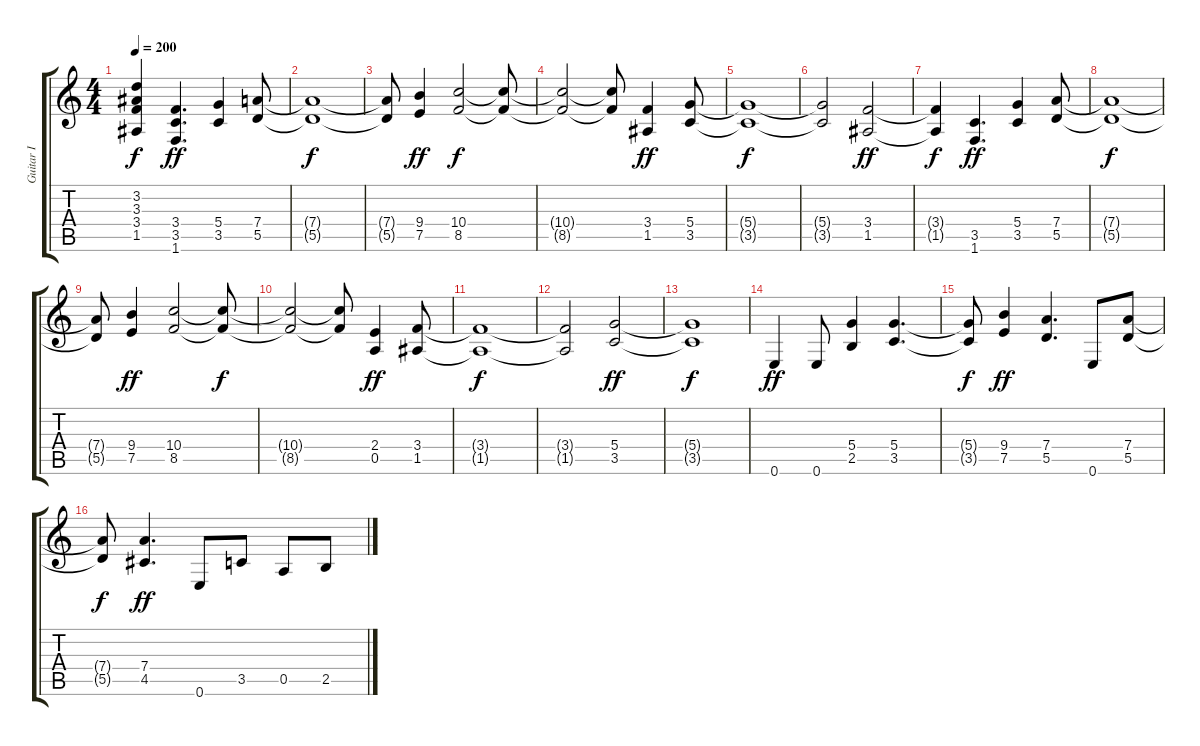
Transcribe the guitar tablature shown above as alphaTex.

\track ("Guitar I" "Guitar I") {instrument overdrivenguitar}
\staff {score tabs}
\tuning (E4 B3 G3 D3 A2 E2) {hide}
\ts (4 4)
\tempo 200
\clef g2
\ks c
(3.2{t} 3.3{t} 3.4{t} 1.5{t}).4{dy f} (3.4 3.5 1.6).4{d dy ff} (5.4 3.5).4 (7.4 5.5).8 |
(7.4{t} 5.5{t}).1{dy f} |
(7.4{t} 5.5{t}).8 (9.4 7.5).4{dy ff} (10.4 8.5).2{dy f} (10.4{t} 8.5{t}).8 |
(10.4{t} 8.5{t}).2 (10.4{t} 8.5{t}).8 (3.4 1.5).4{dy ff} (5.4 3.5).8 |
(5.4{t} 3.5{t}).1{dy f} |
(5.4{t} 3.5{t}).2 (3.4 1.5).2{dy ff} |
(3.4{t} 1.5{t}).4{dy f} (3.5 1.6).4{d dy ff} (5.4 3.5).4 (7.4 5.5).8 |
(7.4{t} 5.5{t}).1{dy f} |
(7.4{t} 5.5{t}).8 (9.4 7.5).4{dy ff} (10.4 8.5).2 (10.4{t} 8.5{t}).8{dy f} |
(10.4{t} 8.5{t}).2 (10.4{t} 8.5{t}).8 (2.4 0.5).4{dy ff} (3.4 1.5).8 |
(3.4{t} 1.5{t}).1{dy f} |
(3.4{t} 1.5{t}).2 (5.4 3.5).2{dy ff} |
(5.4{t} 3.5{t}).1{dy f} |
0.6.4{dy ff} 0.6.8 (5.4 2.5).4 (5.4 3.5).4{d} |
(5.4{t} 3.5{t}).8{dy f} (9.4 7.5).4{dy ff} (7.4 5.5).4{d} 0.6.8 (7.4 5.5).8 |
(7.4{t} 5.5{t}).8{dy f} (7.4 4.5).4{d dy ff} 0.6.8 3.5.8 0.5.8 2.5.8
